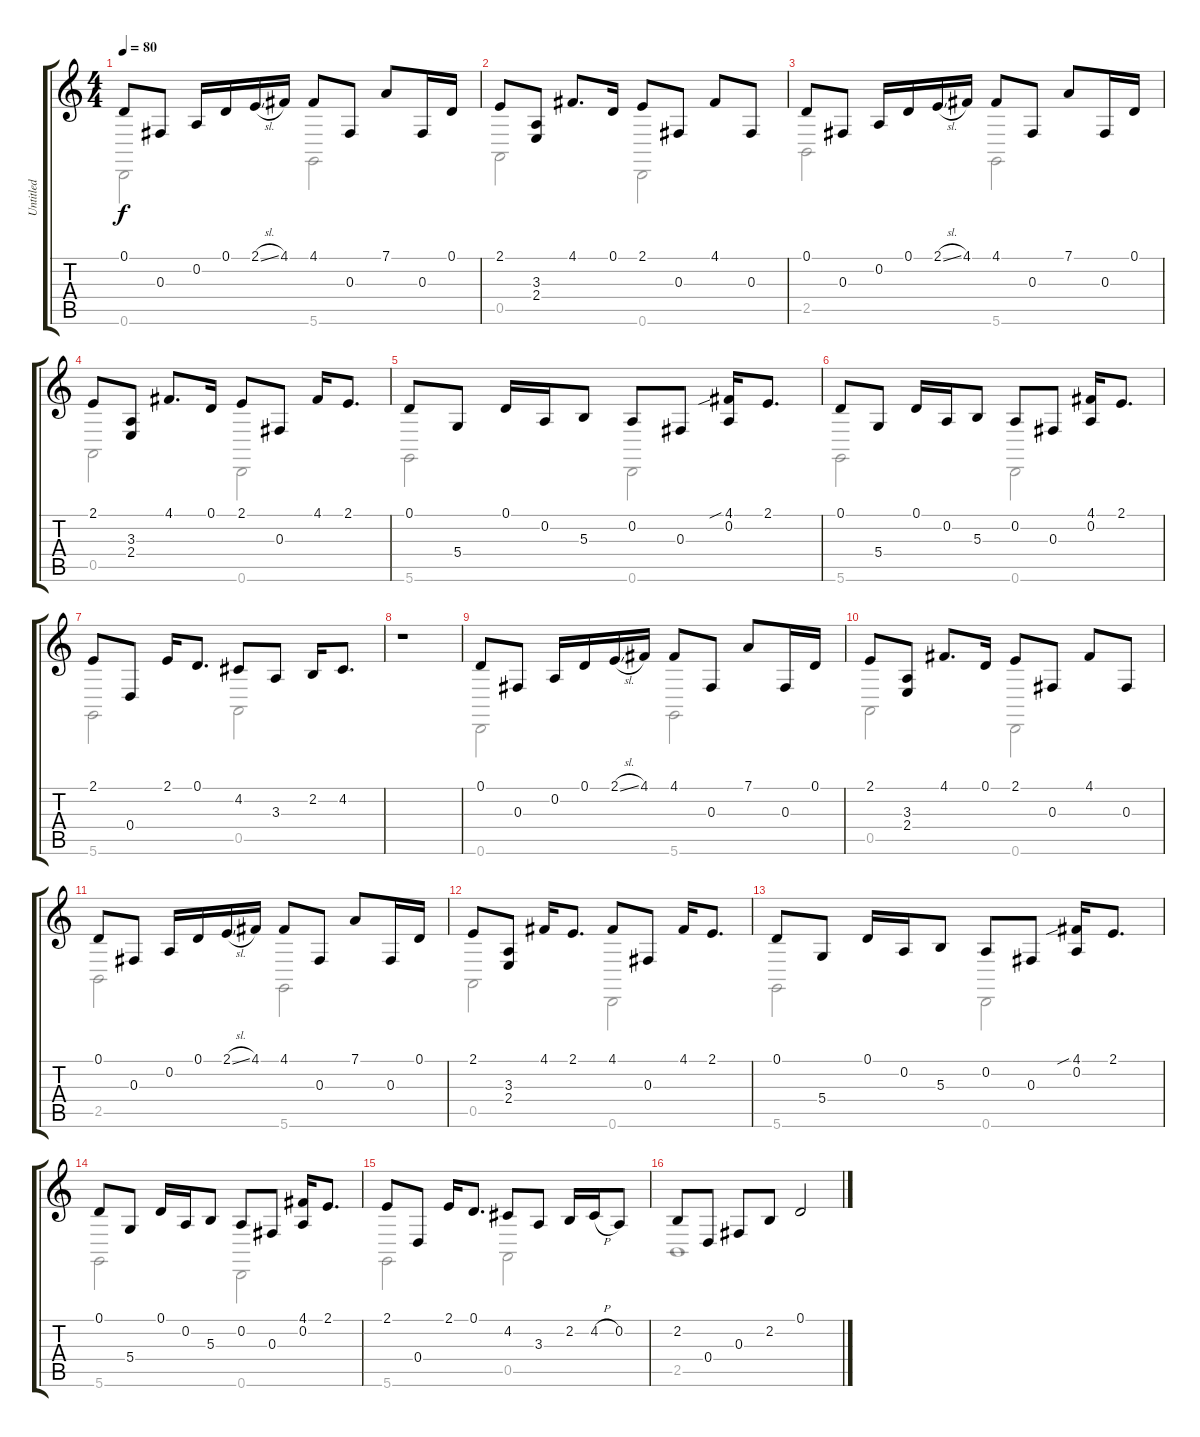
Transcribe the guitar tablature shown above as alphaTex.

\track ("Untitled" "Untitled") {instrument acousticgrandpiano}
\staff {score tabs}
\tuning (D4 A3 Gb3 D3 A2 D2) {hide}
\voice
\ts (4 4)
\tempo 80
\clef g2
\ks c
0.1.8{dy f} 0.3.8 0.2.16 0.1.16 2.1{sl}.16 4.1.16 4.1.8 0.3.8 7.1.8 0.3.16 0.1.16 |
2.1.8 (3.3 2.4).8 4.1.8{d} 0.1.16 2.1.8 0.3.8 4.1.8 0.3.8 |
0.1.8 0.3.8 0.2.16 0.1.16 2.1{sl}.16 4.1.16 4.1.8 0.3.8 7.1.8 0.3.16 0.1.16 |
2.1.8 (3.3 2.4).8 4.1.8{d} 0.1.16 2.1.8 0.3.8 4.1.16 2.1.8{d} |
0.1.8 5.4.8 0.1.16 0.2.16 5.3.8 0.2.8 0.3.8 (4.1{sib} 0.2).16 2.1.8{d} |
0.1.8 5.4.8 0.1.16 0.2.16 5.3.8 0.2.8 0.3.8 (4.1 0.2).16 2.1.8{d} |
2.1.8 0.4.8 2.1.16 0.1.8{d} 4.2.8 3.3.8 2.2.16 4.2.8{d} |
r.1 |
0.1.8 0.3.8 0.2.16 0.1.16 2.1{sl}.16 4.1.16 4.1.8 0.3.8 7.1.8 0.3.16 0.1.16 |
2.1.8 (3.3 2.4).8 4.1.8{d} 0.1.16 2.1.8 0.3.8 4.1.8 0.3.8 |
0.1.8 0.3.8 0.2.16 0.1.16 2.1{sl}.16 4.1.16 4.1.8 0.3.8 7.1.8 0.3.16 0.1.16 |
2.1.8 (3.3 2.4).8 4.1.16 2.1.8{d} 4.1.8 0.3.8 4.1.16 2.1.8{d} |
0.1.8 5.4.8 0.1.16 0.2.16 5.3.8 0.2.8 0.3.8 (4.1{sib} 0.2).16 2.1.8{d} |
0.1.8 5.4.8 0.1.16 0.2.16 5.3.8 0.2.8 0.3.8 (4.1 0.2).16 2.1.8{d} |
2.1.8 0.4.8 2.1.16 0.1.8{d} 4.2.8 3.3.8 2.2.16 4.2{h}.16 0.2.8 |
2.2.8 0.4.8 0.3.8 2.2.8 0.1.2
\voice
\clef g2
\ottava regular
\simile none
\ks c
0.6.2{dy f} 5.6.2 |
0.5.2 0.6.2 |
2.5.2 5.6.2 |
0.5.2 0.6.2 |
5.6.2 0.6.2 |
5.6.2 0.6.2 |
5.6.2 0.5.2 |
|
0.6.2 5.6.2 |
0.5.2 0.6.2 |
2.5.2 5.6.2 |
0.5.2 0.6.2 |
5.6.2 0.6.2 |
5.6.2 0.6.2 |
5.6.2 0.5.2 |
2.5.1
